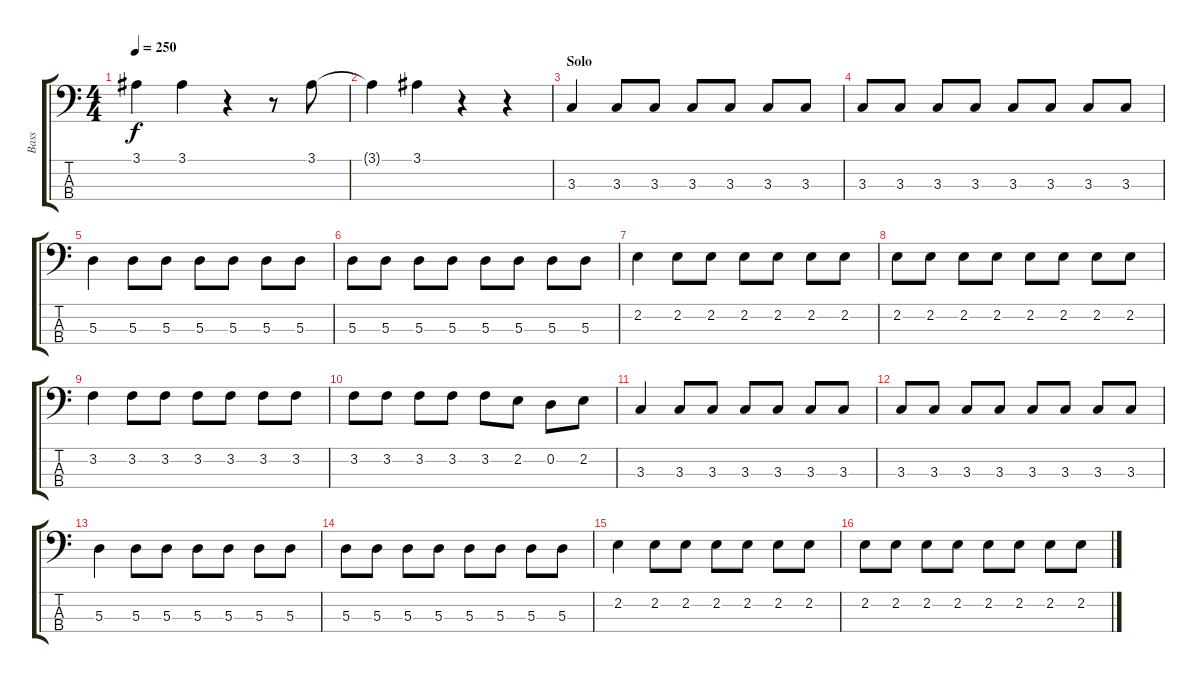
\track ("Bass" "Bass") {instrument electricbassfinger}
\staff {score tabs}
\tuning (G2 D2 A1 E1) {hide}
\ts (4 4)
\tempo 250
\clef f4
\ks c
3.1{t}.4{dy f} 3.1.4 r.4 r.8 3.1.8 |
3.1{t}.4 3.1.4 r.4 r.4 |
\section ("" "Solo")
3.3.4 3.3.8 3.3.8 3.3.8 3.3.8 3.3.8 3.3.8 |
3.3.8 3.3.8 3.3.8 3.3.8 3.3.8 3.3.8 3.3.8 3.3.8 |
5.3.4 5.3.8 5.3.8 5.3.8 5.3.8 5.3.8 5.3.8 |
5.3.8 5.3.8 5.3.8 5.3.8 5.3.8 5.3.8 5.3.8 5.3.8 |
2.2.4 2.2.8 2.2.8 2.2.8 2.2.8 2.2.8 2.2.8 |
2.2.8 2.2.8 2.2.8 2.2.8 2.2.8 2.2.8 2.2.8 2.2.8 |
3.2.4 3.2.8 3.2.8 3.2.8 3.2.8 3.2.8 3.2.8 |
3.2.8 3.2.8 3.2.8 3.2.8 3.2.8 2.2.8 0.2.8 2.2.8 |
3.3.4 3.3.8 3.3.8 3.3.8 3.3.8 3.3.8 3.3.8 |
3.3.8 3.3.8 3.3.8 3.3.8 3.3.8 3.3.8 3.3.8 3.3.8 |
5.3.4 5.3.8 5.3.8 5.3.8 5.3.8 5.3.8 5.3.8 |
5.3.8 5.3.8 5.3.8 5.3.8 5.3.8 5.3.8 5.3.8 5.3.8 |
2.2.4 2.2.8 2.2.8 2.2.8 2.2.8 2.2.8 2.2.8 |
2.2.8 2.2.8 2.2.8 2.2.8 2.2.8 2.2.8 2.2.8 2.2.8
